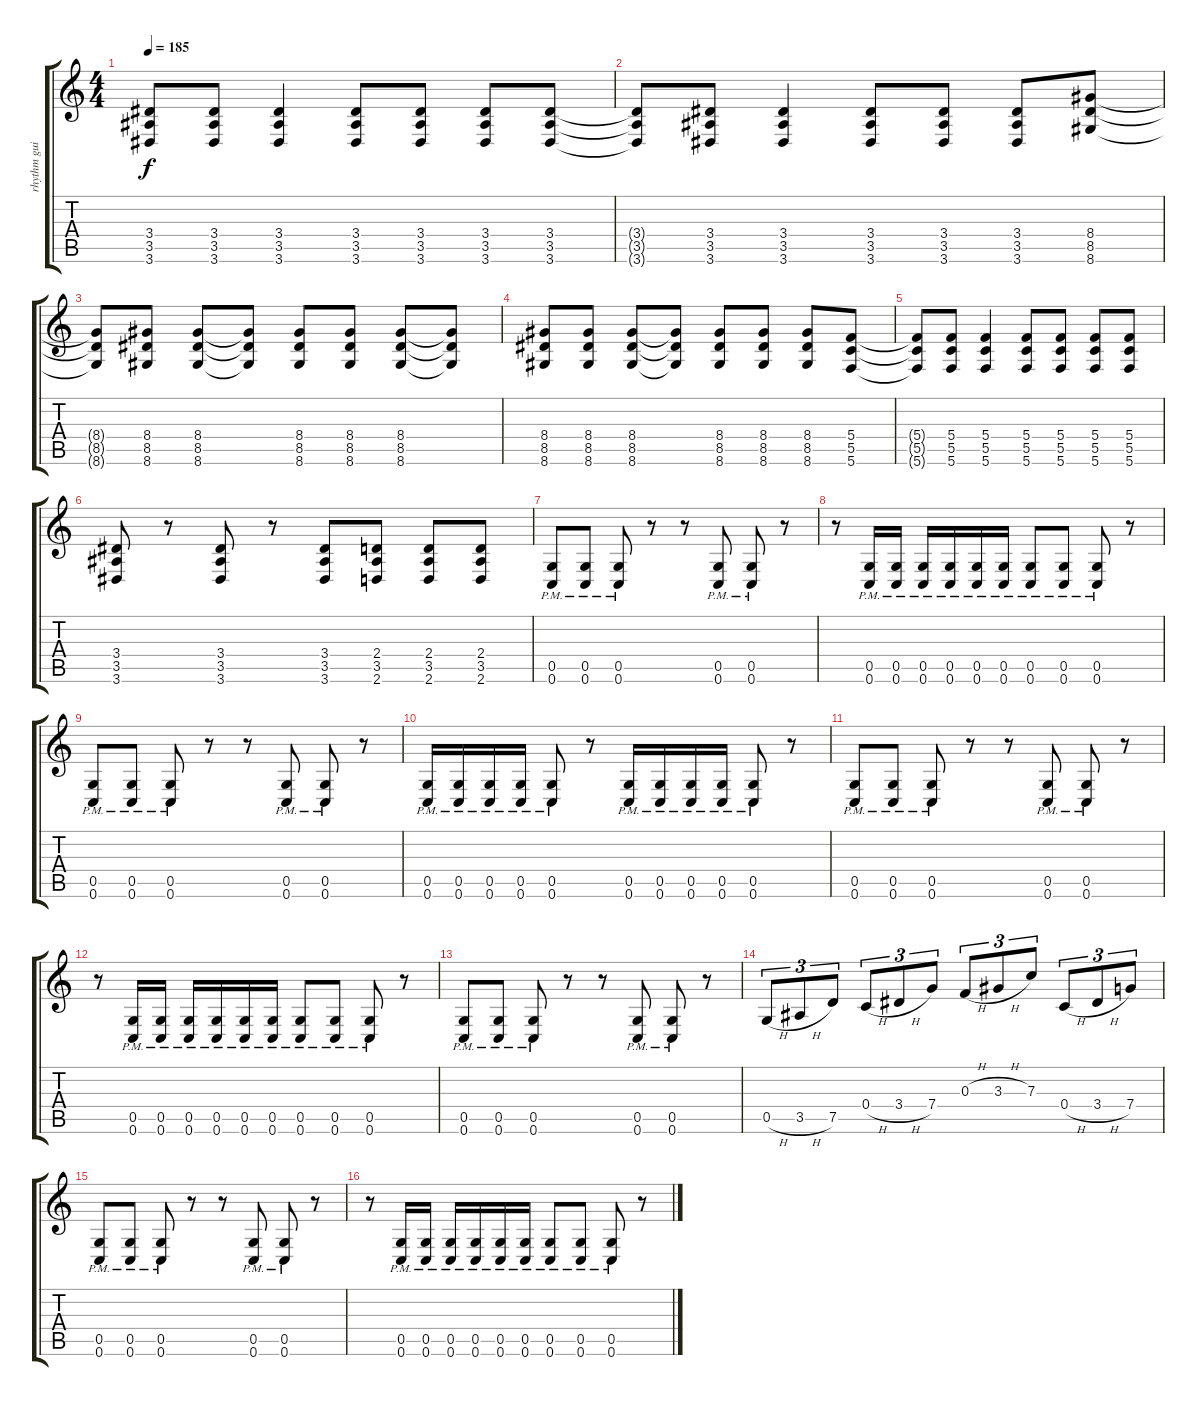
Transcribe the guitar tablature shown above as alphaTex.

\track ("rhythm guitar" "rhythm gui") {instrument distortionguitar}
\staff {score tabs}
\tuning (D4 A3 F3 C3 G2 C2) {hide}
\ts (4 4)
\tempo 185
\clef g2
\ks c
(3.4{t} 3.5{t} 3.6{t}).8{dy f} (3.4 3.5 3.6).8 (3.4 3.5 3.6).4 (3.4 3.5 3.6).8 (3.4 3.5 3.6).8 (3.4 3.5 3.6).8 (3.4 3.5 3.6).8 |
(3.4{t} 3.5{t} 3.6{t}).8 (3.4 3.5 3.6).8 (3.4 3.5 3.6).4 (3.4 3.5 3.6).8 (3.4 3.5 3.6).8 (3.4 3.5 3.6).8 (8.4 8.5 8.6).8 |
(8.4{t} 8.5{t} 8.6{t}).8 (8.4 8.5 8.6).8 (8.4 8.5 8.6).8 (8.4{t} 8.5{t} 8.6{t}).8 (8.4 8.5 8.6).8 (8.4 8.5 8.6).8 (8.4 8.5 8.6).8 (8.4{t} 8.5{t} 8.6{t}).8 |
(8.4 8.5 8.6).8 (8.4 8.5 8.6).8 (8.4 8.5 8.6).8 (8.4{t} 8.5{t} 8.6{t}).8 (8.4 8.5 8.6).8 (8.4 8.5 8.6).8 (8.4 8.5 8.6).8 (5.4 5.5 5.6).8 |
(5.4{t} 5.5{t} 5.6{t}).8 (5.4 5.5 5.6).8 (5.4 5.5 5.6).4 (5.4 5.5 5.6).8 (5.4 5.5 5.6).8 (5.4 5.5 5.6).8 (5.4 5.5 5.6).8 |
(3.4 3.5 3.6).8 r.8 (3.4 3.5 3.6).8 r.8 (3.4 3.5 3.6).8 (2.4 3.5 2.6).8 (2.4 3.5 2.6).8 (2.4 3.5 2.6).8 |
(0.5{pm} 0.6{pm}).8 (0.5{pm} 0.6{pm}).8 (0.5{pm} 0.6{pm}).8 r.8 r.8 (0.5{pm} 0.6{pm}).8 (0.5{pm} 0.6{pm}).8 r.8 |
r.8 (0.5{pm} 0.6{pm}).16 (0.5{pm} 0.6{pm}).16 (0.5{pm} 0.6{pm}).16 (0.5{pm} 0.6{pm}).16 (0.5{pm} 0.6{pm}).16 (0.5{pm} 0.6{pm}).16 (0.5{pm} 0.6{pm}).8 (0.5{pm} 0.6{pm}).8 (0.5{pm} 0.6{pm}).8 r.8 |
(0.5{pm} 0.6{pm}).8 (0.5{pm} 0.6{pm}).8 (0.5{pm} 0.6{pm}).8 r.8 r.8 (0.5{pm} 0.6{pm}).8 (0.5{pm} 0.6{pm}).8 r.8 |
(0.5{pm} 0.6{pm}).16 (0.5{pm} 0.6{pm}).16 (0.5{pm} 0.6{pm}).16 (0.5{pm} 0.6{pm}).16 (0.5{pm} 0.6{pm}).8 r.8 (0.5{pm} 0.6{pm}).16 (0.5{pm} 0.6{pm}).16 (0.5{pm} 0.6{pm}).16 (0.5{pm} 0.6{pm}).16 (0.5{pm} 0.6{pm}).8 r.8 |
(0.5{pm} 0.6{pm}).8 (0.5{pm} 0.6{pm}).8 (0.5{pm} 0.6{pm}).8 r.8 r.8 (0.5{pm} 0.6{pm}).8 (0.5{pm} 0.6{pm}).8 r.8 |
r.8 (0.5{pm} 0.6{pm}).16 (0.5{pm} 0.6{pm}).16 (0.5{pm} 0.6{pm}).16 (0.5{pm} 0.6{pm}).16 (0.5{pm} 0.6{pm}).16 (0.5{pm} 0.6{pm}).16 (0.5{pm} 0.6{pm}).8 (0.5{pm} 0.6{pm}).8 (0.5{pm} 0.6{pm}).8 r.8 |
(0.5{pm} 0.6{pm}).8 (0.5{pm} 0.6{pm}).8 (0.5{pm} 0.6{pm}).8 r.8 r.8 (0.5{pm} 0.6{pm}).8 (0.5{pm} 0.6{pm}).8 r.8 |
0.5{h}.8{tu (3 2)} 3.5{h}.8{tu (3 2)} 7.5.8{tu (3 2)} 0.4{h}.8{tu (3 2)} 3.4{h}.8{tu (3 2)} 7.4.8{tu (3 2)} 0.3{h}.8{tu (3 2)} 3.3{h}.8{tu (3 2)} 7.3.8{tu (3 2)} 0.4{h}.8{tu (3 2)} 3.4{h}.8{tu (3 2)} 7.4.8{tu (3 2)} |
(0.5{pm} 0.6{pm}).8 (0.5{pm} 0.6{pm}).8 (0.5{pm} 0.6{pm}).8 r.8 r.8 (0.5{pm} 0.6{pm}).8 (0.5{pm} 0.6{pm}).8 r.8 |
r.8 (0.5{pm} 0.6{pm}).16 (0.5{pm} 0.6{pm}).16 (0.5{pm} 0.6{pm}).16 (0.5{pm} 0.6{pm}).16 (0.5{pm} 0.6{pm}).16 (0.5{pm} 0.6{pm}).16 (0.5{pm} 0.6{pm}).8 (0.5{pm} 0.6{pm}).8 (0.5{pm} 0.6{pm}).8 r.8
